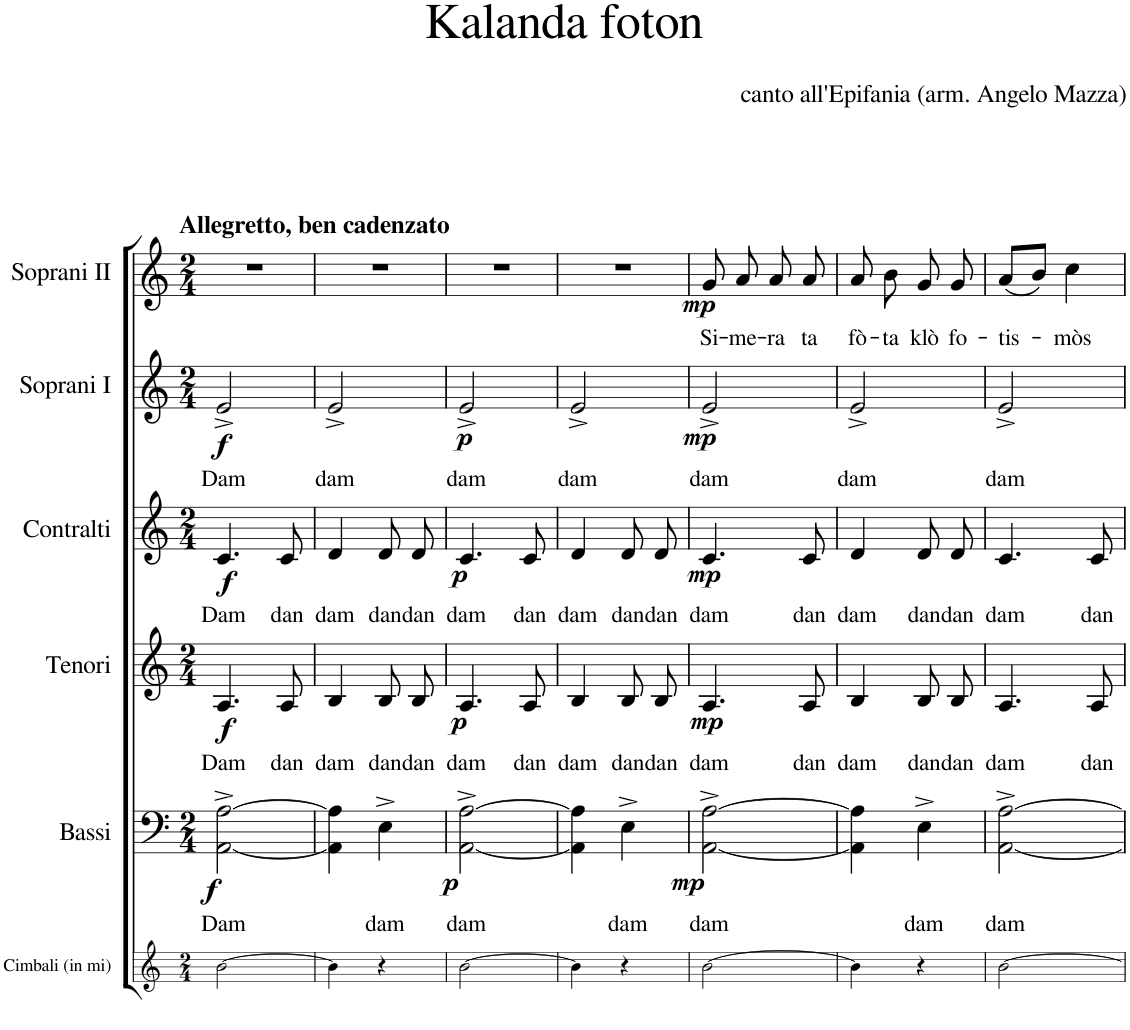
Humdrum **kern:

**kern	**kern	**text	**dynam	**kern	**text	**dynam	**kern	**text	**dynam	**kern	**text	**dynam	**kern	**text	**dynam
*part6	*part5	*part5	*part5	*part4	*part4	*part4	*part3	*part3	*part3	*part2	*part2	*part2	*part1	*part1	*part1
*staff6	*staff5	*staff5	*staff5	*staff4	*staff4	*staff4	*staff3	*staff3	*staff3	*staff2	*staff2	*staff2	*staff1	*staff1	*staff1
*I"Cimbali (in mi)	*I"Bassi	*	*	*I"Tenori	*	*	*I"Contralti	*	*	*I"Soprani I	*	*	*I"Soprani II	*	*
*stria5	*	*	*	*	*	*	*	*	*	*	*	*	*	*	*
*clefG2	*clefF4	*	*	*clefG2	*	*	*clefG2	*	*	*clefG2	*	*	*clefG2	*	*
*	*	*	*	*	*	*	*	*	*	*Trd1c2	*	*	*Trd1c2	*	*
*k[]	*k[]	*	*	*k[]	*	*	*k[]	*	*	*k[]	*	*	*k[]	*	*
*M2/4	*M2/4	*	*	*M2/4	*	*	*M2/4	*	*	*M2/4	*	*	*M2/4	*	*
=1	=1	=1	=1	=1	=1	=1	=1	=1	=1	=1	=1	=1	=1	=1	=1
!	!	!	!	!	!	!	!	!	!	!	!	!	!LO:TX:a:B:t=Allegretto, ben cadenzato	!	!
!	!	!LO:LY:b	!LO:DY:b	!	!LO:LY:b	!LO:DY:b	!	!LO:LY:b	!LO:DY:b	!	!LO:LY:b	!LO:DY:b	!	!	!
[2b\	[2AA\^ [2A\^	Dam	f	4.A/	Dam	f	4.c/	Dam	f	2e^/	Dam	f	2r	.	.
!	!	!	!	!	!LO:LY:b	!	!	!LO:LY:b	!	!	!	!	!	!	!
.	.	.	.	8A/	dan	.	8c/	dan	.	.	.	.	.	.	.
=2	=2	=2	=2	=2	=2	=2	=2	=2	=2	=2	=2	=2	=2	=2	=2
!	!	!	!	!	!LO:LY:b	!	!	!LO:LY:b	!	!	!LO:LY:b	!	!	!	!
4b\]	4AA\] 4A\]	.	.	4B/	dam	.	4d/	dam	.	2e^/	dam	.	2r	.	.
!	!	!LO:LY:b	!	!	!LO:LY:b	!	!	!LO:LY:b	!	!	!	!	!	!	!
4r	4E^\	dam	.	8B/L	dan	.	8d/L	dan	.	.	.	.	.	.	.
!	!	!	!	!	!LO:LY:b	!	!	!LO:LY:b	!	!	!	!	!	!	!
.	.	.	.	8B/J	dan	.	8d/J	dan	.	.	.	.	.	.	.
=3	=3	=3	=3	=3	=3	=3	=3	=3	=3	=3	=3	=3	=3	=3	=3
!	!	!LO:LY:b	!LO:DY:b	!	!LO:LY:b	!LO:DY:b	!	!LO:LY:b	!LO:DY:b	!	!LO:LY:b	!LO:DY:b	!	!	!
[2b\	[2AA\^ [2A\^	dam	p	4.A/	dam	p	4.c/	dam	p	2e^/	dam	p	2r	.	.
!	!	!	!	!	!LO:LY:b	!	!	!LO:LY:b	!	!	!	!	!	!	!
.	.	.	.	8A/	dan	.	8c/	dan	.	.	.	.	.	.	.
=4	=4	=4	=4	=4	=4	=4	=4	=4	=4	=4	=4	=4	=4	=4	=4
!	!	!	!	!	!LO:LY:b	!	!	!LO:LY:b	!	!	!LO:LY:b	!	!	!	!
4b\]	4AA\] 4A\]	.	.	4B/	dam	.	4d/	dam	.	2e^/	dam	.	2r	.	.
!	!	!LO:LY:b	!	!	!LO:LY:b	!	!	!LO:LY:b	!	!	!	!	!	!	!
4r	4E^\	dam	.	8B/L	dan	.	8d/L	dan	.	.	.	.	.	.	.
!	!	!	!	!	!LO:LY:b	!	!	!LO:LY:b	!	!	!	!	!	!	!
.	.	.	.	8B/J	dan	.	8d/J	dan	.	.	.	.	.	.	.
=5	=5	=5	=5	=5	=5	=5	=5	=5	=5	=5	=5	=5	=5	=5	=5
!	!	!LO:LY:b	!LO:DY:b	!	!LO:LY:b	!LO:DY:b	!	!LO:LY:b	!LO:DY:b	!	!LO:LY:b	!LO:DY:b	!	!LO:LY:b	!LO:DY:b
[2b\	[2AA\^ [2A\^	dam	mp	4.A/	dam	mp	4.c/	dam	mp	2e^/	dam	mp	8g/	Si-	mp
!	!	!	!	!	!	!	!	!	!	!	!	!	!	!LO:LY:b	!
.	.	.	.	.	.	.	.	.	.	.	.	.	8a/	-me-	.
!	!	!	!	!	!	!	!	!	!	!	!	!	!	!LO:LY:b	!
.	.	.	.	.	.	.	.	.	.	.	.	.	8a/	-ra	.
!	!	!	!	!	!LO:LY:b	!	!	!LO:LY:b	!	!	!	!	!	!LO:LY:b	!
.	.	.	.	8A/	dan	.	8c/	dan	.	.	.	.	8a/	ta	.
=6	=6	=6	=6	=6	=6	=6	=6	=6	=6	=6	=6	=6	=6	=6	=6
!	!	!	!	!	!LO:LY:b	!	!	!LO:LY:b	!	!	!LO:LY:b	!	!	!LO:LY:b	!
4b\]	4AA\] 4A\]	.	.	4B/	dam	.	4d/	dam	.	2e^/	dam	.	8a/	fò-	.
!	!	!	!	!	!	!	!	!	!	!	!	!	!	!LO:LY:b	!
.	.	.	.	.	.	.	.	.	.	.	.	.	8b\	-ta	.
!	!	!LO:LY:b	!	!	!LO:LY:b	!	!	!LO:LY:b	!	!	!	!	!	!LO:LY:b	!
4r	4E^\	dam	.	8B/L	dan	.	8d/L	dan	.	.	.	.	8g/	klò	.
!	!	!	!	!	!LO:LY:b	!	!	!LO:LY:b	!	!	!	!	!	!LO:LY:b	!
.	.	.	.	8B/J	dan	.	8d/J	dan	.	.	.	.	8g/	fo-	.
=7	=7	=7	=7	=7	=7	=7	=7	=7	=7	=7	=7	=7	=7	=7	=7
!	!	!LO:LY:b	!	!	!LO:LY:b	!	!	!LO:LY:b	!	!	!LO:LY:b	!	!	!LO:LY:b	!
[2b\	[2AA\^ [2A\^	dam	.	4.A/	dam	.	4.c/	dam	.	2e^/	dam	.	(8a/L	-tis-	.
.	.	.	.	.	.	.	.	.	.	.	.	.	8b/J)	.	.
!	!	!	!	!	!	!	!	!	!	!	!	!	!	!LO:LY:b	!
.	.	.	.	.	.	.	.	.	.	.	.	.	4cc\	-mòs	.
!	!	!	!	!	!LO:LY:b	!	!	!LO:LY:b	!	!	!	!	!	!	!
.	.	.	.	8A/	dan	.	8c/	dan	.	.	.	.	.	.	.
=	=	=	=	=	=	=	=	=	=	=	=	=	=	=	=
*-	*-	*-	*-	*-	*-	*-	*-	*-	*-	*-	*-	*-	*-	*-	*-
